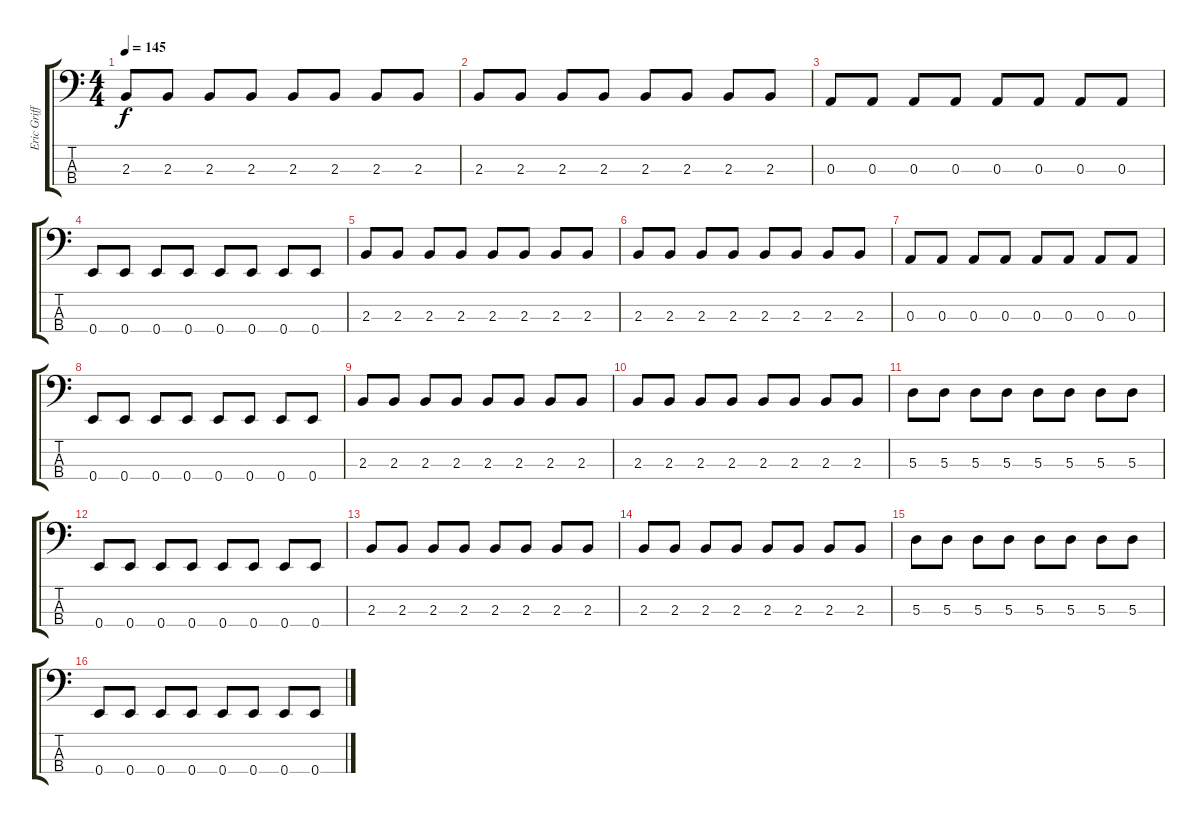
\track ("Eric Griffin" "Eric Griff") {instrument electricbasspick}
\staff {score tabs}
\tuning (G2 D2 A1 E1) {hide}
\ts (4 4)
\tempo 145
\clef f4
\ks c
2.3.8{dy f} 2.3.8 2.3.8 2.3.8 2.3.8 2.3.8 2.3.8 2.3.8 |
2.3.8 2.3.8 2.3.8 2.3.8 2.3.8 2.3.8 2.3.8 2.3.8 |
0.3.8 0.3.8 0.3.8 0.3.8 0.3.8 0.3.8 0.3.8 0.3.8 |
0.4.8 0.4.8 0.4.8 0.4.8 0.4.8 0.4.8 0.4.8 0.4.8 |
2.3.8 2.3.8 2.3.8 2.3.8 2.3.8 2.3.8 2.3.8 2.3.8 |
2.3.8 2.3.8 2.3.8 2.3.8 2.3.8 2.3.8 2.3.8 2.3.8 |
0.3.8 0.3.8 0.3.8 0.3.8 0.3.8 0.3.8 0.3.8 0.3.8 |
0.4.8 0.4.8 0.4.8 0.4.8 0.4.8 0.4.8 0.4.8 0.4.8 |
2.3.8 2.3.8 2.3.8 2.3.8 2.3.8 2.3.8 2.3.8 2.3.8 |
2.3.8 2.3.8 2.3.8 2.3.8 2.3.8 2.3.8 2.3.8 2.3.8 |
5.3.8 5.3.8 5.3.8 5.3.8 5.3.8 5.3.8 5.3.8 5.3.8 |
0.4.8 0.4.8 0.4.8 0.4.8 0.4.8 0.4.8 0.4.8 0.4.8 |
2.3.8 2.3.8 2.3.8 2.3.8 2.3.8 2.3.8 2.3.8 2.3.8 |
2.3.8 2.3.8 2.3.8 2.3.8 2.3.8 2.3.8 2.3.8 2.3.8 |
5.3.8 5.3.8 5.3.8 5.3.8 5.3.8 5.3.8 5.3.8 5.3.8 |
0.4.8 0.4.8 0.4.8 0.4.8 0.4.8 0.4.8 0.4.8 0.4.8
